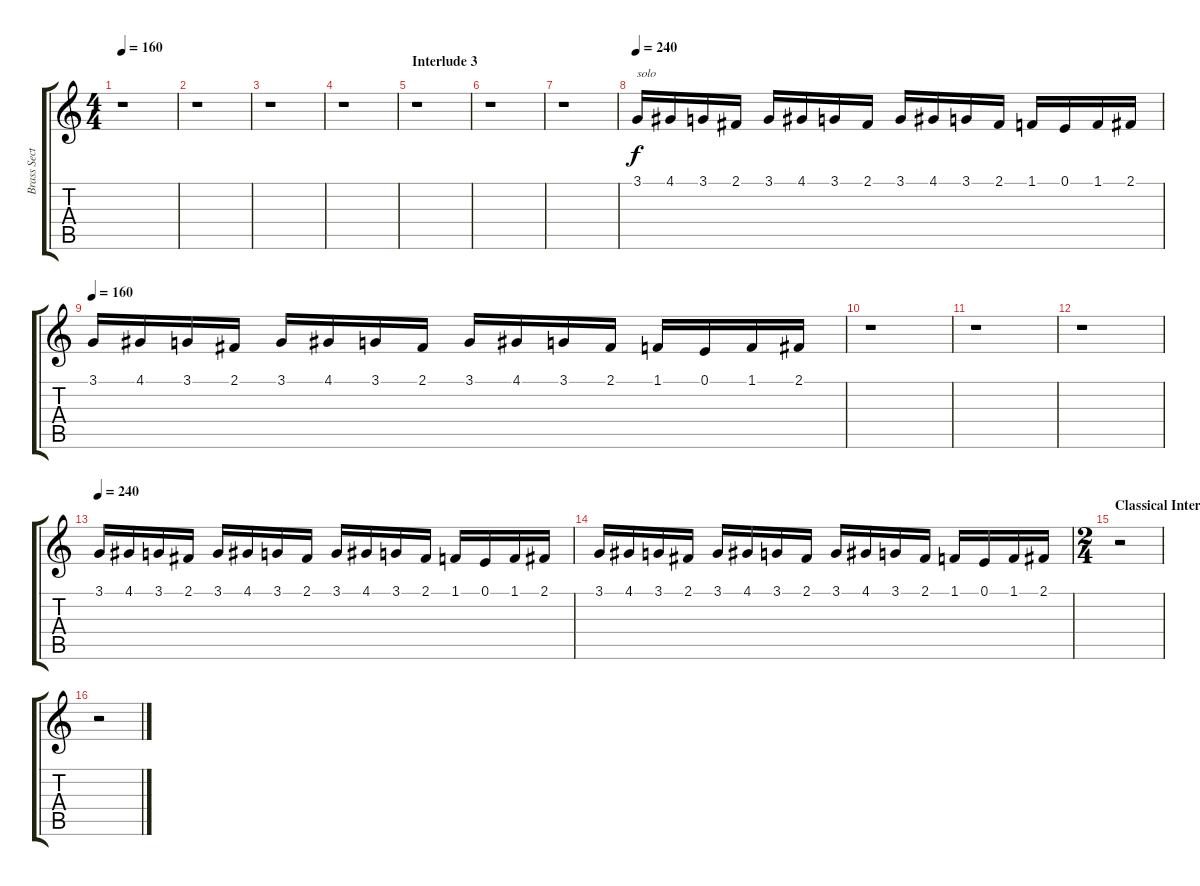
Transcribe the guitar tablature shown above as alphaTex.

\track ("Brass Section" "Brass Sect") {instrument brasssection}
\staff {score tabs}
\tuning (E4 B3 G3 D3 A2 E2) {hide}
\ts (4 4)
\tempo 160
\clef g2
\ks c
r.1{dy f} |
r.1 |
r.1 |
r.1 |
\section ("" "Interlude 3")
r.1 |
r.1 |
r.1 |
\tempo 240
3.1.16{txt "solo" instrument trumpet} 4.1.16 3.1.16 2.1.16 3.1.16 4.1.16 3.1.16 2.1.16 3.1.16 4.1.16 3.1.16 2.1.16 1.1.16 0.1.16 1.1.16 2.1.16 |
\tempo 160
3.1.16 4.1.16 3.1.16 2.1.16 3.1.16 4.1.16 3.1.16 2.1.16 3.1.16 4.1.16 3.1.16 2.1.16 1.1.16 0.1.16 1.1.16 2.1.16 |
r.1 |
r.1 |
r.1 |
\tempo 240
3.1.16{instrument trumpet} 4.1.16 3.1.16 2.1.16 3.1.16 4.1.16 3.1.16 2.1.16 3.1.16 4.1.16 3.1.16 2.1.16 1.1.16 0.1.16 1.1.16 2.1.16 |
3.1.16 4.1.16 3.1.16 2.1.16 3.1.16 4.1.16 3.1.16 2.1.16 3.1.16 4.1.16 3.1.16 2.1.16 1.1.16 0.1.16 1.1.16 2.1.16 |
\ts (2 4)
\section ("" "Classical Interlude")
r.2 |
r.2
